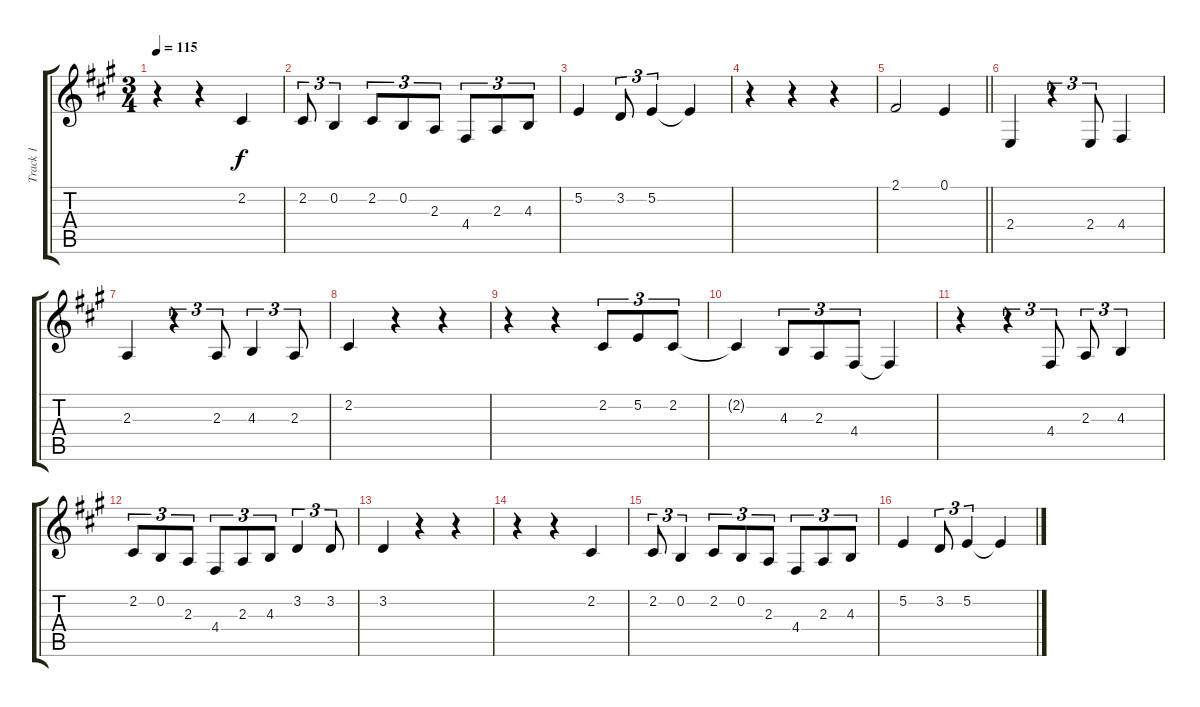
\track ("Track 1" "Track 1") {instrument tenorsax}
\staff {score tabs}
\tuning (E4 B3 G3 D3 A2 E2) {hide}
\ts (3 4)
\tempo 115
\clef g2
\ks a
r.4{dy f} r.4 2.2.4 |
2.2.8{tu (3 2)} 0.2.4{tu (3 2)} 2.2.8{tu (3 2)} 0.2.8{tu (3 2)} 2.3.8{tu (3 2)} 4.4.8{tu (3 2)} 2.3.8{tu (3 2)} 4.3.8{tu (3 2)} |
5.2.4 3.2.8{tu (3 2)} 5.2.4{tu (3 2)} 5.2{t}.4 |
r.4 r.4 r.4 |
\barLineRight lightlight
2.1.2 0.1.4 |
2.4.4 r.4{tu (3 2)} 2.4.8{tu (3 2)} 4.4.4 |
2.3.4 r.4{tu (3 2)} 2.3.8{tu (3 2)} 4.3.4{tu (3 2)} 2.3.8{tu (3 2)} |
2.2.4 r.4 r.4 |
r.4 r.4 2.2.8{tu (3 2)} 5.2.8{tu (3 2)} 2.2.8{tu (3 2)} |
2.2{t}.4 4.3.8{tu (3 2)} 2.3.8{tu (3 2)} 4.4.8{tu (3 2)} 4.4{t}.4 |
r.4 r.4{tu (3 2)} 4.4.8{tu (3 2)} 2.3.8{tu (3 2)} 4.3.4{tu (3 2)} |
2.2.8{tu (3 2)} 0.2.8{tu (3 2)} 2.3.8{tu (3 2)} 4.4.8{tu (3 2)} 2.3.8{tu (3 2)} 4.3.8{tu (3 2)} 3.2.4{tu (3 2)} 3.2.8{tu (3 2)} |
3.2.4 r.4 r.4 |
r.4 r.4 2.2.4 |
2.2.8{tu (3 2)} 0.2.4{tu (3 2)} 2.2.8{tu (3 2)} 0.2.8{tu (3 2)} 2.3.8{tu (3 2)} 4.4.8{tu (3 2)} 2.3.8{tu (3 2)} 4.3.8{tu (3 2)} |
5.2.4 3.2.8{tu (3 2)} 5.2.4{tu (3 2)} 5.2{t}.4
